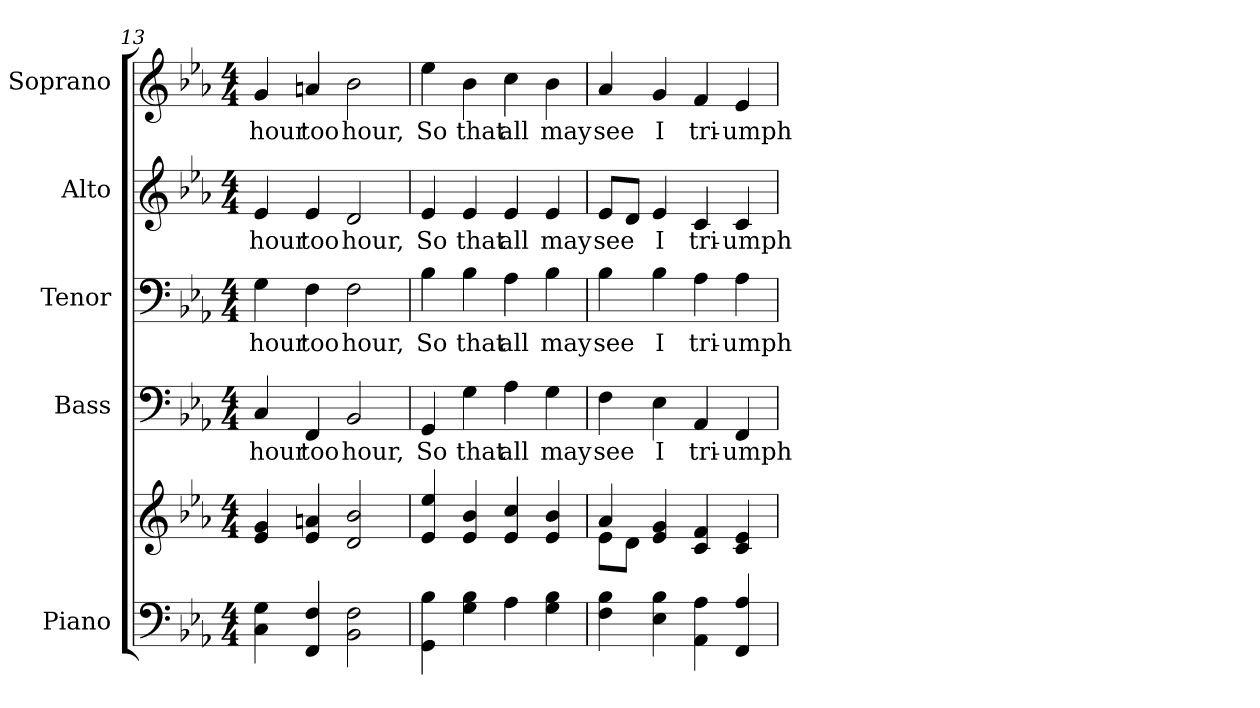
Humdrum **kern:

**kern	**kern	**kern	**text	**kern	**text	**kern	**text	**kern	**text
*part5	*part5	*part4	*part4	*part3	*part3	*part2	*part2	*part1	*part1
*staff6	*staff5	*staff4	*staff4	*staff3	*staff3	*staff2	*staff2	*staff1	*staff1
*I"Piano	*	*I"Bass	*	*I"Tenor	*	*I"Alto	*	*I"Soprano	*
*I'Pno.	*	*I'B.	*	*I'T.	*	*I'A.	*	*I'S.	*
!!LO:PB:g=z
*clefF4	*clefG2	*clefF4	*	*clefF4	*	*clefG2	*	*clefG2	*
*k[b-e-a-]	*k[b-e-a-]	*k[b-e-a-]	*	*k[b-e-a-]	*	*k[b-e-a-]	*	*k[b-e-a-]	*
*E-:	*E-:	*E-:	*	*E-:	*	*E-:	*	*E-:	*
*M4/4	*M4/4	*M4/4	*	*M4/4	*	*M4/4	*	*M4/4	*
=13	=13	=13	=13	=13	=13	=13	=13	=13	=13
!	!	!	!LO:LY:b:color=#000000	!	!	!	!	!	!
!	!	!	!	!	!LO:LY:b:color=#000000	!	!	!	!
!	!	!	!	!	!	!	!LO:LY:b:color=#000000	!	!
!	!	!	!	!	!	!	!	!	!LO:LY:b:color=#000000
4Ci\ 4Gi	4e-i/ 4gi	4Ci/	hour	4Gi\	hour	4e-i/	hour	4gi/	hour
!	!	!	!LO:LY:b:color=#000000	!	!	!	!	!	!
!	!	!	!	!	!LO:LY:b:color=#000000	!	!	!	!
!	!	!	!	!	!	!	!LO:LY:b:color=#000000	!	!
!	!	!	!	!	!	!	!	!	!LO:LY:b:color=#000000
4FFi/ 4Fi	4e-i/ 4ani	4FFi/	too	4Fi\	too	4e-i/	too	4ani/	too
!	!	!	!LO:LY:b:color=#000000	!	!	!	!	!	!
!	!	!	!	!	!LO:LY:b:color=#000000	!	!	!	!
!	!	!	!	!	!	!	!LO:LY:b:color=#000000	!	!
!	!	!	!	!	!	!	!	!	!LO:LY:b:color=#000000
2BB-i\ 2Fi	2di/ 2b-i	2BB-i/	hour,	2Fi\	hour,	2di/	hour,	2b-i\	hour,
=14	=14	=14	=14	=14	=14	=14	=14	=14	=14
!	!	!	!LO:LY:b:color=#000000	!	!	!	!	!	!
!	!	!	!	!	!LO:LY:b:color=#000000	!	!	!	!
!	!	!	!	!	!	!	!LO:LY:b:color=#000000	!	!
!	!	!	!	!	!	!	!	!	!LO:LY:b:color=#000000
4GGi\ 4B-i	4e-i/ 4ee-i	4GGi/	So	4B-i\	So	4e-i/	So	4ee-i\	So
!	!	!	!LO:LY:b:color=#000000	!	!	!	!	!	!
!	!	!	!	!	!LO:LY:b:color=#000000	!	!	!	!
!	!	!	!	!	!	!	!LO:LY:b:color=#000000	!	!
!	!	!	!	!	!	!	!	!	!LO:LY:b:color=#000000
4Gi\ 4B-i	4e-i/ 4b-i	4Gi\	that	4B-i\	that	4e-i/	that	4b-i\	that
!	!	!	!LO:LY:b:color=#000000	!	!	!	!	!	!
!	!	!	!	!	!LO:LY:b:color=#000000	!	!	!	!
!	!	!	!	!	!	!	!LO:LY:b:color=#000000	!	!
!	!	!	!	!	!	!	!	!	!LO:LY:b:color=#000000
4A-i\	4e-i/ 4cci	4A-i\	all	4A-i\	all	4e-i/	all	4cci\	all
!	!	!	!LO:LY:b:color=#000000	!	!	!	!	!	!
!	!	!	!	!	!LO:LY:b:color=#000000	!	!	!	!
!	!	!	!	!	!	!	!LO:LY:b:color=#000000	!	!
!	!	!	!	!	!	!	!	!	!LO:LY:b:color=#000000
4Gi\ 4B-i	4e-i/ 4b-i	4Gi\	may	4B-i\	may	4e-i/	may	4b-i\	may
!!LO:PB:g=z
=15	=15	=15	=15	=15	=15	=15	=15	=15	=15
*	*^	*	*	*	*	*	*	*	*
!	!	!	!	!LO:LY:b:color=#000000	!	!	!	!	!	!
!	!	!	!	!	!	!LO:LY:b:color=#000000	!	!	!	!
!	!	!	!	!	!	!	!	!LO:LY:b:color=#000000	!	!
!	!	!	!	!	!	!	!	!	!	!LO:LY:b:color=#000000
4Fi\ 4B-i	4a-i/	8e-i\L	4Fi\	see	4B-i\	see	8e-i/L	see	4a-i/	see
.	.	8di\J	.	.	.	.	8di/J	.	.	.
!	!	!	!	!LO:LY:b:color=#000000	!	!	!	!	!	!
!	!	!	!	!	!	!LO:LY:b:color=#000000	!	!	!	!
!	!	!	!	!	!	!	!	!LO:LY:b:color=#000000	!	!
!	!	!	!	!	!	!	!	!	!	!LO:LY:b:color=#000000
4E-i\ 4B-i	4e-i/ 4gi	4ryy	4E-i\	I	4B-i\	I	4e-i/	I	4gi/	I
!	!	!	!	!LO:LY:b:color=#000000	!	!	!	!	!	!
!	!	!	!	!	!	!LO:LY:b:color=#000000	!	!	!	!
!	!	!	!	!	!	!	!	!LO:LY:b:color=#000000	!	!
!	!	!	!	!	!	!	!	!	!	!LO:LY:b:color=#000000
4AA-i\ 4A-i	4ci/ 4fi	2ryy	4AA-i/	tri-	4A-i\	tri-	4ci/	tri-	4fi/	tri-
!	!	!	!	!LO:LY:b:color=#000000	!	!	!	!	!	!
!	!	!	!	!	!	!LO:LY:b:color=#000000	!	!	!	!
!	!	!	!	!	!	!	!	!LO:LY:b:color=#000000	!	!
!	!	!	!	!	!	!	!	!	!	!LO:LY:b:color=#000000
4FFi/ 4A-i	4ci/ 4e-i	.	4FFi/	-umph	4A-i\	-umph	4ci/	-umph	4e-i/	-umph
*	*v	*v	*	*	*	*	*	*	*	*
=	=	=	=	=	=	=	=	=	=
*-	*-	*-	*-	*-	*-	*-	*-	*-	*-
